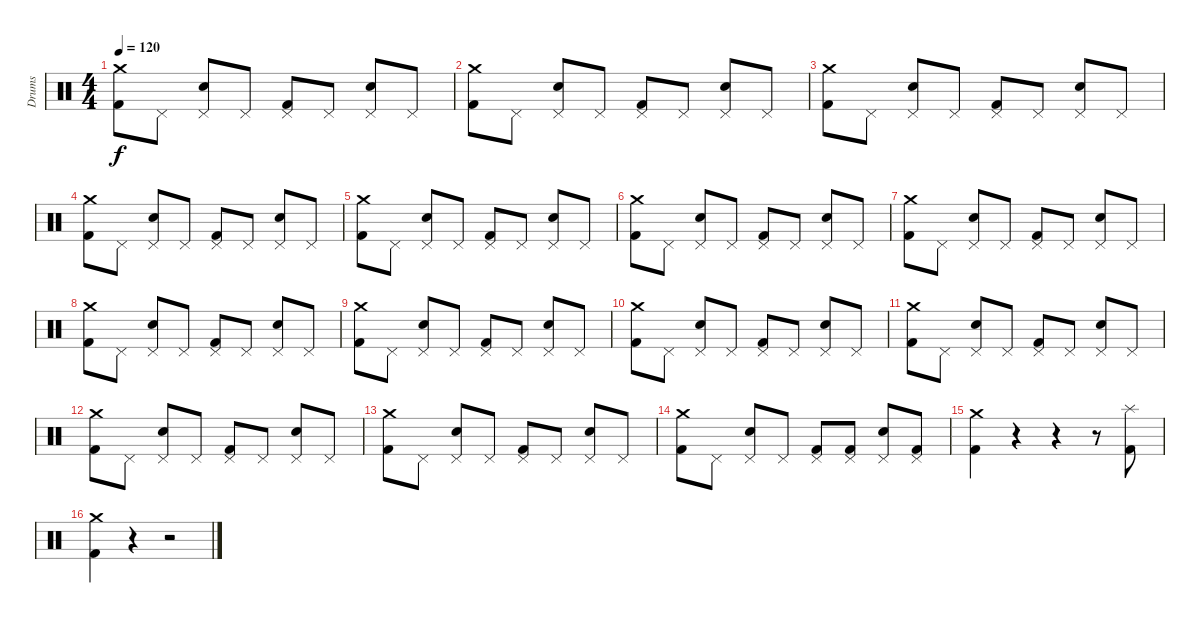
\track ("Drums" "Drums") {instrument percussion}
\staff {score}
\articulation defaults
\ts (4 4)
\tempo 120
\clef neutral
\ks c
("Crash medium (hit)" "Kick (hit) 2").8{dy f} "Pedal Hi-Hat (hit)".8 ("Pedal Hi-Hat (hit)" "Snare (hit) 2").8 "Pedal Hi-Hat (hit)".8 ("Pedal Hi-Hat (hit)" "Kick (hit) 2").8 "Pedal Hi-Hat (hit)".8 ("Pedal Hi-Hat (hit)" "Snare (hit) 2").8 "Pedal Hi-Hat (hit)".8 |
("Crash medium (hit)" "Kick (hit) 2").8 "Pedal Hi-Hat (hit)".8 ("Pedal Hi-Hat (hit)" "Snare (hit) 2").8 "Pedal Hi-Hat (hit)".8 ("Pedal Hi-Hat (hit)" "Kick (hit) 2").8 "Pedal Hi-Hat (hit)".8 ("Pedal Hi-Hat (hit)" "Snare (hit) 2").8 "Pedal Hi-Hat (hit)".8 |
("Crash medium (hit)" "Kick (hit) 2").8 "Pedal Hi-Hat (hit)".8 ("Pedal Hi-Hat (hit)" "Snare (hit) 2").8 "Pedal Hi-Hat (hit)".8 ("Pedal Hi-Hat (hit)" "Kick (hit) 2").8 "Pedal Hi-Hat (hit)".8 ("Pedal Hi-Hat (hit)" "Snare (hit) 2").8 "Pedal Hi-Hat (hit)".8 |
("Crash medium (hit)" "Kick (hit) 2").8 "Pedal Hi-Hat (hit)".8 ("Pedal Hi-Hat (hit)" "Snare (hit) 2").8 "Pedal Hi-Hat (hit)".8 ("Pedal Hi-Hat (hit)" "Kick (hit) 2").8 "Pedal Hi-Hat (hit)".8 ("Pedal Hi-Hat (hit)" "Snare (hit) 2").8 "Pedal Hi-Hat (hit)".8 |
("Crash medium (hit)" "Kick (hit) 2").8 "Pedal Hi-Hat (hit)".8 ("Pedal Hi-Hat (hit)" "Snare (hit) 2").8 "Pedal Hi-Hat (hit)".8 ("Pedal Hi-Hat (hit)" "Kick (hit) 2").8 "Pedal Hi-Hat (hit)".8 ("Pedal Hi-Hat (hit)" "Snare (hit) 2").8 "Pedal Hi-Hat (hit)".8 |
("Crash medium (hit)" "Kick (hit) 2").8 "Pedal Hi-Hat (hit)".8 ("Pedal Hi-Hat (hit)" "Snare (hit) 2").8 "Pedal Hi-Hat (hit)".8 ("Pedal Hi-Hat (hit)" "Kick (hit) 2").8 "Pedal Hi-Hat (hit)".8 ("Pedal Hi-Hat (hit)" "Snare (hit) 2").8 "Pedal Hi-Hat (hit)".8 |
("Crash medium (hit)" "Kick (hit) 2").8 "Pedal Hi-Hat (hit)".8 ("Pedal Hi-Hat (hit)" "Snare (hit) 2").8 "Pedal Hi-Hat (hit)".8 ("Pedal Hi-Hat (hit)" "Kick (hit) 2").8 "Pedal Hi-Hat (hit)".8 ("Pedal Hi-Hat (hit)" "Snare (hit) 2").8 "Pedal Hi-Hat (hit)".8 |
("Crash medium (hit)" "Kick (hit) 2").8 "Pedal Hi-Hat (hit)".8 ("Pedal Hi-Hat (hit)" "Snare (hit) 2").8 "Pedal Hi-Hat (hit)".8 ("Pedal Hi-Hat (hit)" "Kick (hit) 2").8 "Pedal Hi-Hat (hit)".8 ("Pedal Hi-Hat (hit)" "Snare (hit) 2").8 "Pedal Hi-Hat (hit)".8 |
("Crash medium (hit)" "Kick (hit) 2").8 "Pedal Hi-Hat (hit)".8 ("Pedal Hi-Hat (hit)" "Snare (hit) 2").8 "Pedal Hi-Hat (hit)".8 ("Pedal Hi-Hat (hit)" "Kick (hit) 2").8 "Pedal Hi-Hat (hit)".8 ("Pedal Hi-Hat (hit)" "Snare (hit) 2").8 "Pedal Hi-Hat (hit)".8 |
("Crash medium (hit)" "Kick (hit) 2").8 "Pedal Hi-Hat (hit)".8 ("Pedal Hi-Hat (hit)" "Snare (hit) 2").8 "Pedal Hi-Hat (hit)".8 ("Pedal Hi-Hat (hit)" "Kick (hit) 2").8 "Pedal Hi-Hat (hit)".8 ("Pedal Hi-Hat (hit)" "Snare (hit) 2").8 "Pedal Hi-Hat (hit)".8 |
("Crash medium (hit)" "Kick (hit) 2").8 "Pedal Hi-Hat (hit)".8 ("Pedal Hi-Hat (hit)" "Snare (hit) 2").8 "Pedal Hi-Hat (hit)".8 ("Pedal Hi-Hat (hit)" "Kick (hit) 2").8 "Pedal Hi-Hat (hit)".8 ("Pedal Hi-Hat (hit)" "Snare (hit) 2").8 "Pedal Hi-Hat (hit)".8 |
("Crash medium (hit)" "Kick (hit) 2").8 "Pedal Hi-Hat (hit)".8 ("Pedal Hi-Hat (hit)" "Snare (hit) 2").8 "Pedal Hi-Hat (hit)".8 ("Pedal Hi-Hat (hit)" "Kick (hit) 2").8 "Pedal Hi-Hat (hit)".8 ("Pedal Hi-Hat (hit)" "Snare (hit) 2").8 "Pedal Hi-Hat (hit)".8 |
("Crash medium (hit)" "Kick (hit) 2").8 "Pedal Hi-Hat (hit)".8 ("Pedal Hi-Hat (hit)" "Snare (hit) 2").8 "Pedal Hi-Hat (hit)".8 ("Pedal Hi-Hat (hit)" "Kick (hit) 2").8 "Pedal Hi-Hat (hit)".8 ("Pedal Hi-Hat (hit)" "Snare (hit) 2").8 "Pedal Hi-Hat (hit)".8 |
("Crash medium (hit)" "Kick (hit) 2").8 "Pedal Hi-Hat (hit)".8 ("Pedal Hi-Hat (hit)" "Snare (hit) 2").8 "Pedal Hi-Hat (hit)".8 ("Pedal Hi-Hat (hit)" "Kick (hit) 2").8 ("Pedal Hi-Hat (hit)" "Kick (hit) 2").8 ("Pedal Hi-Hat (hit)" "Snare (hit) 2").8 ("Pedal Hi-Hat (hit)" "Kick (hit) 2").8 |
("Crash medium (hit)" "Kick (hit) 2").4{volume 13} r.4 r.4 r.8 ("Splash (hit)" "Kick (hit) 2").8 |
("Crash medium (hit)" "Kick (hit) 2").4 r.4 r.2
